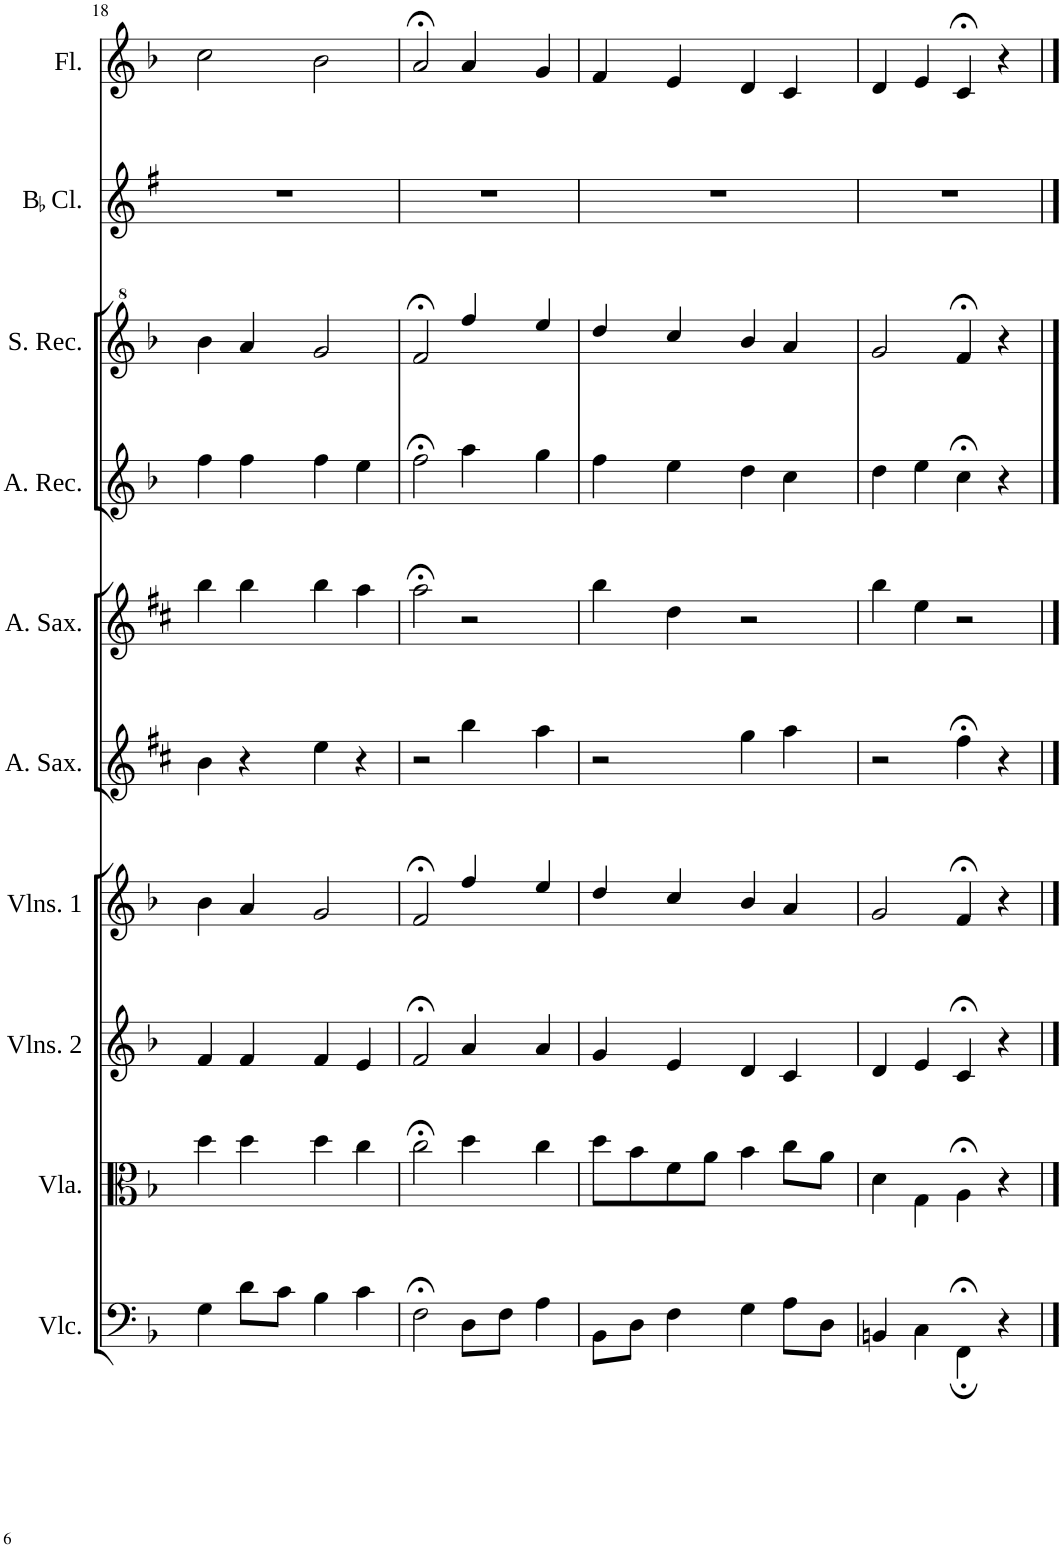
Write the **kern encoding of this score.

**kern	**kern	**kern	**kern	**kern	**kern	**kern	**kern	**kern	**kern
*part10	*part9	*part8	*part7	*part6	*part5	*part4	*part3	*part2	*part1
*staff10	*staff9	*staff8	*staff7	*staff6	*staff5	*staff4	*staff3	*staff2	*staff1
*I"Violoncello	*I"Viola	*I"Violins 2	*I"Violins 1	*I"Alto Saxophone	*I"Alto Saxophone	*I"Alto Recorder	*I"Soprano Recorder	*I"BaccidentalFlat Clarinet	*I"Flute
*I'Vlc.	*I'Vla.	*I'Vlns. 2	*I'Vlns. 1	*I'A. Sax.	*I'A. Sax.	*I'A. Rec.	*I'S. Rec.	*I'BaccidentalFlat Cl.	*I'Fl.
!!LO:PB:g=z
*clefF4	*clefC3	*clefG2	*clefG2	*clefG2	*clefG2	*clefG2	*clefG^2	*clefG2	*clefG2
*	*	*	*	*Trd5c9	*Trd5c9	*	*	*Trd1c2	*
*k[b-]	*k[b-]	*k[b-]	*k[b-]	*k[f#c#]	*k[f#c#]	*k[b-]	*k[b-]	*k[f#]	*k[b-]
*M4/4	*M4/4	*M4/4	*M4/4	*M4/4	*M4/4	*M4/4	*M4/4	*M4/4	*M4/4
=18	=18	=18	=18	=18	=18	=18	=18	=18	=18
4G\	4dd\	4f/	4b-\	4b\	4bb\	4ff\	4bb-\	1r	2cc\
8d\L	4dd\	4f/	4a/	4r	4bb\	4ff\	4aa/	.	.
8c\J	.	.	.	.	.	.	.	.	.
4B-\	4dd\	4f/	2g/	4ee\	4bb\	4ff\	2gg/	.	2b-\
4c\	4cc\	4e/	.	4r	4aa\	4ee\	.	.	.
=19	=19	=19	=19	=19	=19	=19	=19	=19	=19
2F;<\	2cc;<\	2f;</	2f;</	2r	2aa;<\	2ff;<\	2ff;</	1r	2a;</
8D\L	4dd\	4a/	4ff/	4bb\	2r	4aa\	4fff/	.	4a/
8F\J	.	.	.	.	.	.	.	.	.
4A\	4cc\	4a/	4ee/	4aa\	.	4gg\	4eee/	.	4g/
=20	=20	=20	=20	=20	=20	=20	=20	=20	=20
8BB-\L	8dd\L	4g/	4dd/	2r	4bb\	4ff\	4ddd/	1r	4f/
8D\J	8b-\	.	.	.	.	.	.	.	.
4F\	8f\	4e/	4cc/	.	4dd\	4ee\	4ccc/	.	4e/
.	8a\J	.	.	.	.	.	.	.	.
4G\	4b-\	4d/	4b-/	4gg\	2r	4dd\	4bb-/	.	4d/
8A\L	8cc\L	4c/	4a/	4aa\	.	4cc\	4aa/	.	4c/
8D\J	8a\J	.	.	.	.	.	.	.	.
=21	=21	=21	=21	=21	=21	=21	=21	=21	=21
4BBn/	4d\	4d/	2g/	2r	4bb\	4dd\	2gg/	1r	4d/
4C\	4G\	4e/	.	.	4ee\	4ee\	.	.	4e/
4FF;<;\	4A;<\	4c;</	4f;</	4ff#;<\	2r	4cc;<\	4ff;</	.	4c;</
4r	4r	4r	4r	4r	.	4r	4r	.	4r
==	==	==	==	==	==	==	==	==	==
*-	*-	*-	*-	*-	*-	*-	*-	*-	*-
